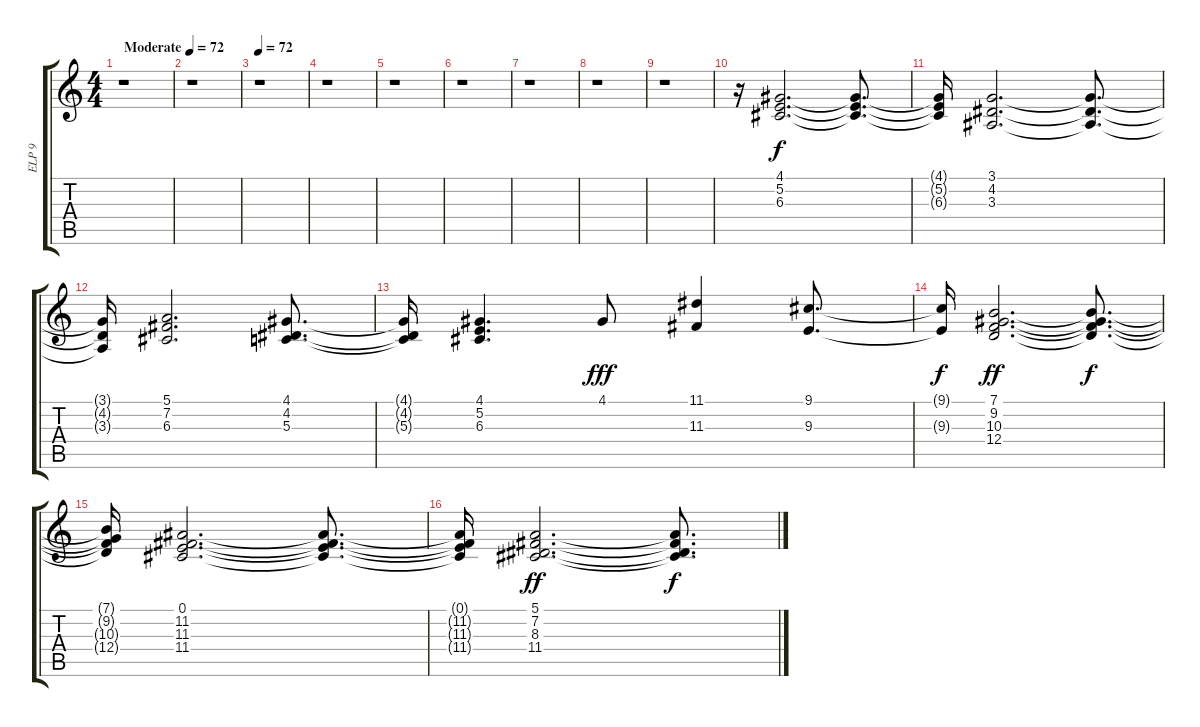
\track ("ELP 9" "ELP 9") {instrument electricpiano1}
\staff {score tabs}
\tuning (E4 B3 G3 D3 A2 E2) {hide}
\ts (4 4)
\tempo (72 "Moderate")
\clef g2
\ks c
r.1{dy f instrument electricpiano1} |
r.1 |
\tempo 72
r.1 |
r.1 |
r.1 |
r.1 |
r.1 |
r.1 |
r.1 |
r.16 (4.1 5.2 6.3).2{d} (4.1{t} 5.2{t} 6.3{t}).8{d} |
(4.1{t} 5.2{t} 6.3{t}).16 (3.1 4.2 3.3).2{d} (3.1{t} 4.2{t} 3.3{t}).8{d} |
(3.1{t} 4.2{t} 3.3{t}).16 (5.1 7.2 6.3).2{d} (4.1 4.2 5.3).8{d} |
(4.1{t} 4.2{t} 5.3{t}).16 (4.1 5.2 6.3).4{d} 4.1.8{dy fff} (11.1 11.3).4 (9.1 9.3).8{d} |
(9.1{t} 9.3{t}).16{dy f} (7.1 9.2 10.3 12.4).2{d dy ff} (7.1{t} 9.2{t} 10.3{t} 12.4{t}).8{d dy f} |
(7.1{t} 9.2{t} 10.3{t} 12.4{t}).16 (0.1 11.2 11.3 11.4).2{d} (0.1{t} 11.2{t} 11.3{t} 11.4{t}).8{d} |
(0.1{t} 11.2{t} 11.3{t} 11.4{t}).16 (5.1 7.2 8.3 11.4).2{d dy ff} (5.1{t} 7.2{t} 8.3{t} 11.4{t}).8{d dy f}
